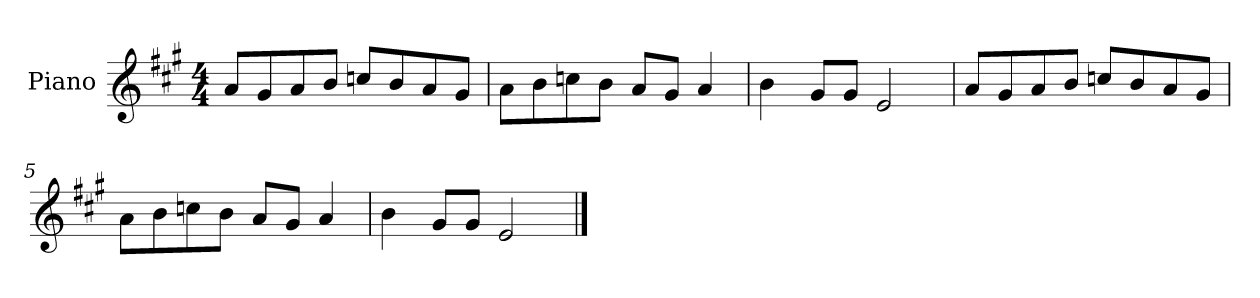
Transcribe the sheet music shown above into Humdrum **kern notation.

**kern
*part1
*staff1
*I"Piano
*I'P-no
*clefG2
*k[f#c#g#]
*M4/4
*MM90
=1
8a/L
8g#/
8a/
8b/J
8ccn/L
8b/
8a/
8g#/J
=2
8a\L
8b\
8ccn\
8b\J
8a/L
8g#/J
4a/
=3
4b\
8g#/L
8g#/J
2e/
=4
8a/L
8g#/
8a/
8b/J
8ccn/L
8b/
8a/
8g#/J
=5
8a\L
8b\
8ccn\
8b\J
8a/L
8g#/J
4a/
!!LO:LB:g=z
=6
4b\
8g#/L
8g#/J
2e/
==
*-
